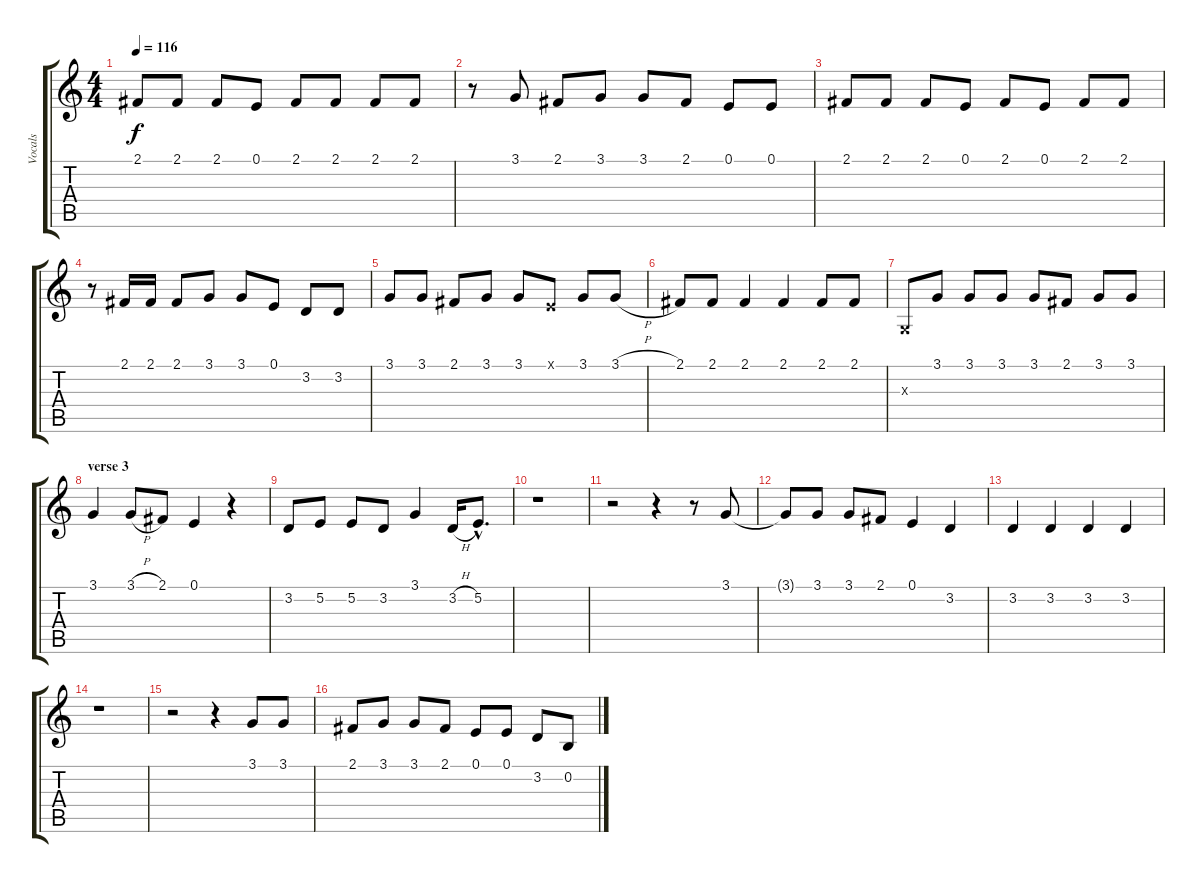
\track ("Vocals" "Vocals") {instrument lead5charang}
\staff {score tabs}
\tuning (E4 B3 G3 D3 A2 E2) {hide}
\ts (4 4)
\tempo 116
\clef g2
\ks c
2.1.8{dy f} 2.1.8 2.1.8 0.1.8 2.1.8 2.1.8 2.1.8 2.1.8 |
r.8 3.1.8 2.1.8 3.1.8 3.1.8 2.1.8 0.1.8 0.1.8 |
2.1.8 2.1.8 2.1.8 0.1.8 2.1.8 0.1.8 2.1.8 2.1.8 |
r.8 2.1.16 2.1.16 2.1.8 3.1.8 3.1.8 0.1.8 3.2.8 3.2.8 |
3.1.8 3.1.8 2.1.8 3.1.8 3.1.8 0.1{x}.8 3.1.8 3.1{h}.8 |
2.1.8 2.1.8 2.1.4 2.1.4 2.1.8 2.1.8 |
0.3{x}.8 3.1.8 3.1.8 3.1.8 3.1.8 2.1.8 3.1.8 3.1.8 |
\section ("" "verse 3")
3.1.4 3.1{h}.8 2.1.8 0.1.4 r.4 |
3.2.8 5.2.8 5.2.8 3.2.8 3.1.4 3.2{h}.16 5.2{hac}.8{d} |
r.1 |
r.2 r.4 r.8 3.1.8 |
3.1{t}.8 3.1.8 3.1.8 2.1.8 0.1.4 3.2.4 |
3.2.4 3.2.4 3.2.4 3.2.4 |
r.1 |
r.2 r.4 3.1.8 3.1.8 |
2.1.8 3.1.8 3.1.8 2.1.8 0.1.8 0.1.8 3.2.8 0.2.8
